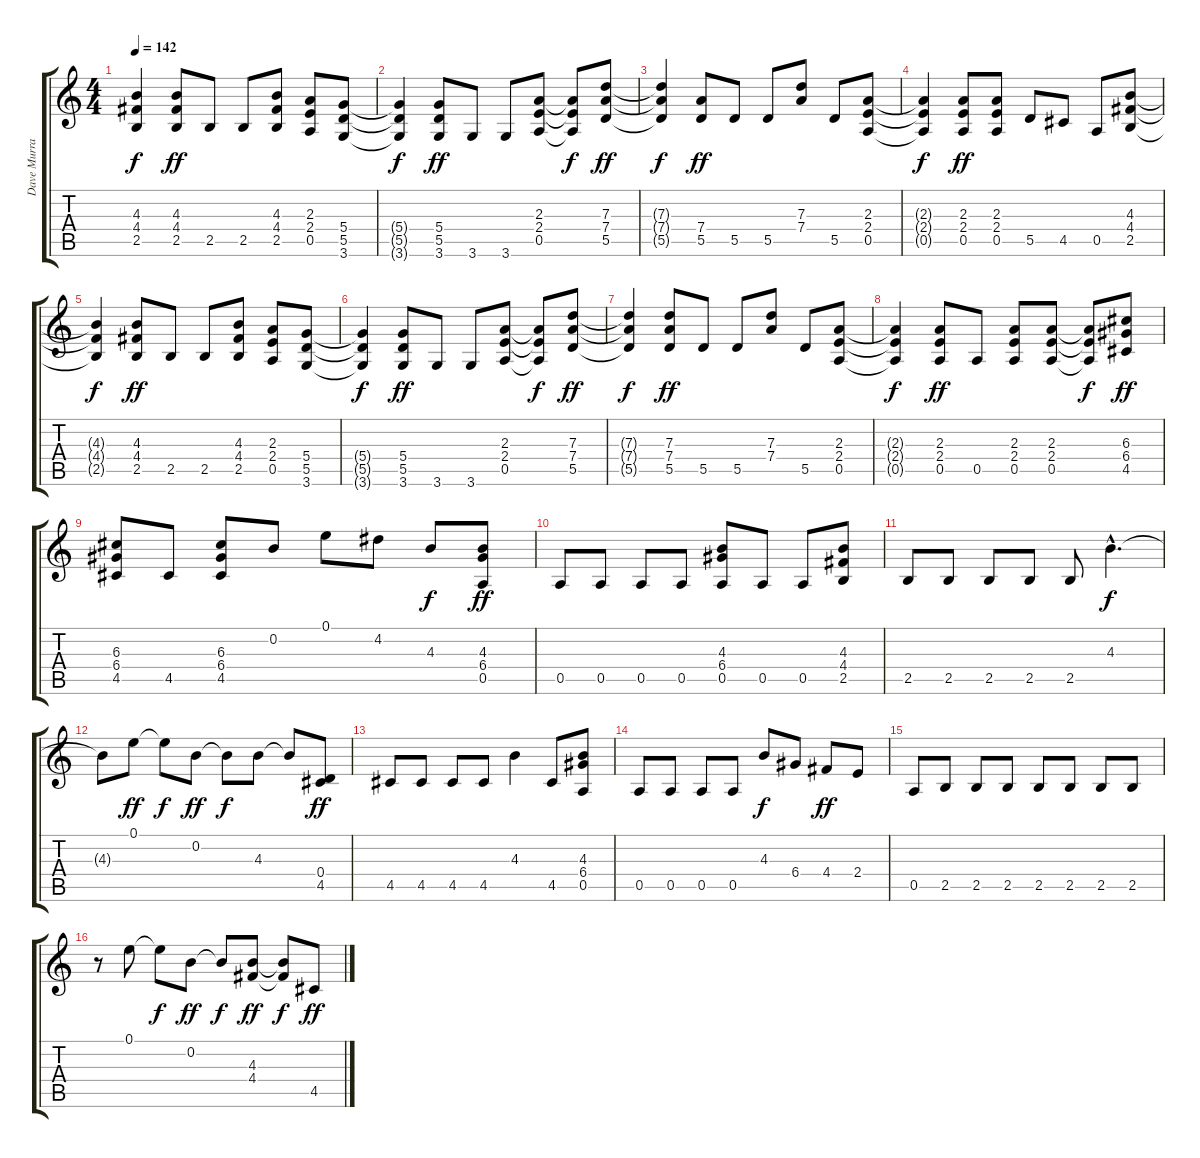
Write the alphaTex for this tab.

\track ("Dave Murray" "Dave Murra") {instrument overdrivenguitar}
\staff {score tabs}
\tuning (E4 B3 G3 D3 A2 E2) {hide}
\ts (4 4)
\tempo 142
\clef g2
\ks c
(4.3{t} 4.4{t} 2.5{t}).4{dy f} (4.3 4.4 2.5).8{dy ff} 2.5.8 2.5.8 (4.3 4.4 2.5).8 (2.3 2.4 0.5).8 (5.4 5.5 3.6).8 |
(5.4{t} 5.5{t} 3.6{t}).4{dy f} (5.4 5.5 3.6).8{dy ff} 3.6.8 3.6.8 (2.3 2.4 0.5).8 (2.3{t} 2.4{t} 0.5{t}).8{dy f} (7.3 7.4 5.5).8{dy ff} |
(7.3{t} 7.4{t} 5.5{t}).4{dy f} (7.4 5.5).8{dy ff} 5.5.8 5.5.8 (7.3 7.4).8 5.5.8 (2.3 2.4 0.5).8 |
(2.3{t} 2.4{t} 0.5{t}).4{dy f} (2.3 2.4 0.5).8{dy ff} (2.3 2.4 0.5).8 5.5.8 4.5.8 0.5.8 (4.3 4.4 2.5).8 |
(4.3{t} 4.4{t} 2.5{t}).4{dy f} (4.3 4.4 2.5).8{dy ff} 2.5.8 2.5.8 (4.3 4.4 2.5).8 (2.3 2.4 0.5).8 (5.4 5.5 3.6).8 |
(5.4{t} 5.5{t} 3.6{t}).4{dy f} (5.4 5.5 3.6).8{dy ff} 3.6.8 3.6.8 (2.3 2.4 0.5).8 (2.3{t} 2.4{t} 0.5{t}).8{dy f} (7.3 7.4 5.5).8{dy ff} |
(7.3{t} 7.4{t} 5.5{t}).4{dy f} (7.3 7.4 5.5).8{dy ff} 5.5.8 5.5.8 (7.3 7.4).8 5.5.8 (2.3 2.4 0.5).8 |
(2.3{t} 2.4{t} 0.5{t}).4{dy f} (2.3 2.4 0.5).8{dy ff} 0.5.8 (2.3 2.4 0.5).8 (2.3 2.4 0.5).8 (2.3{t} 2.4{t} 0.5{t}).8{dy f} (6.3 6.4 4.5).8{dy ff} |
(6.3 6.4 4.5).8{volume 12 instrument acousticguitarsteel} 4.5.8 (6.3 6.4 4.5).8 0.2.8 0.1.8 4.2.8 4.3.8{dy f} (4.3 6.4 0.5).8{dy ff} |
0.5.8 0.5.8 0.5.8 0.5.8 (4.3 6.4 0.5).8 0.5.8 0.5.8 (4.3 4.4 2.5).8 |
2.5.8 2.5.8 2.5.8 2.5.8 2.5.8 4.3{hac}.4{d dy f} |
4.3{t}.8 0.1.8{dy ff} 0.1{t}.8{dy f} 0.2.8{dy ff} 0.2{t}.8{dy f} 4.3.8 4.3{t}.8 (0.4 4.5).8{dy ff} |
4.5.8{instrument acousticguitarsteel} 4.5.8 4.5.8 4.5.8 4.3.4 4.5.8 (4.3 6.4 0.5).8 |
0.5.8 0.5.8 0.5.8 0.5.8 4.3.8{dy f} 6.4.8 4.4.8{dy ff} 2.4.8 |
0.5.8 2.5.8 2.5.8 2.5.8 2.5.8 2.5.8 2.5.8 2.5.8 |
r.8{instrument acousticguitarsteel} 0.1.8 0.1{t}.8{dy f} 0.2.8{dy ff} 0.2{t}.8{dy f} (4.3 4.4).8{dy ff} (4.3{t} 4.4{t}).8{dy f} 4.5.8{dy ff}
